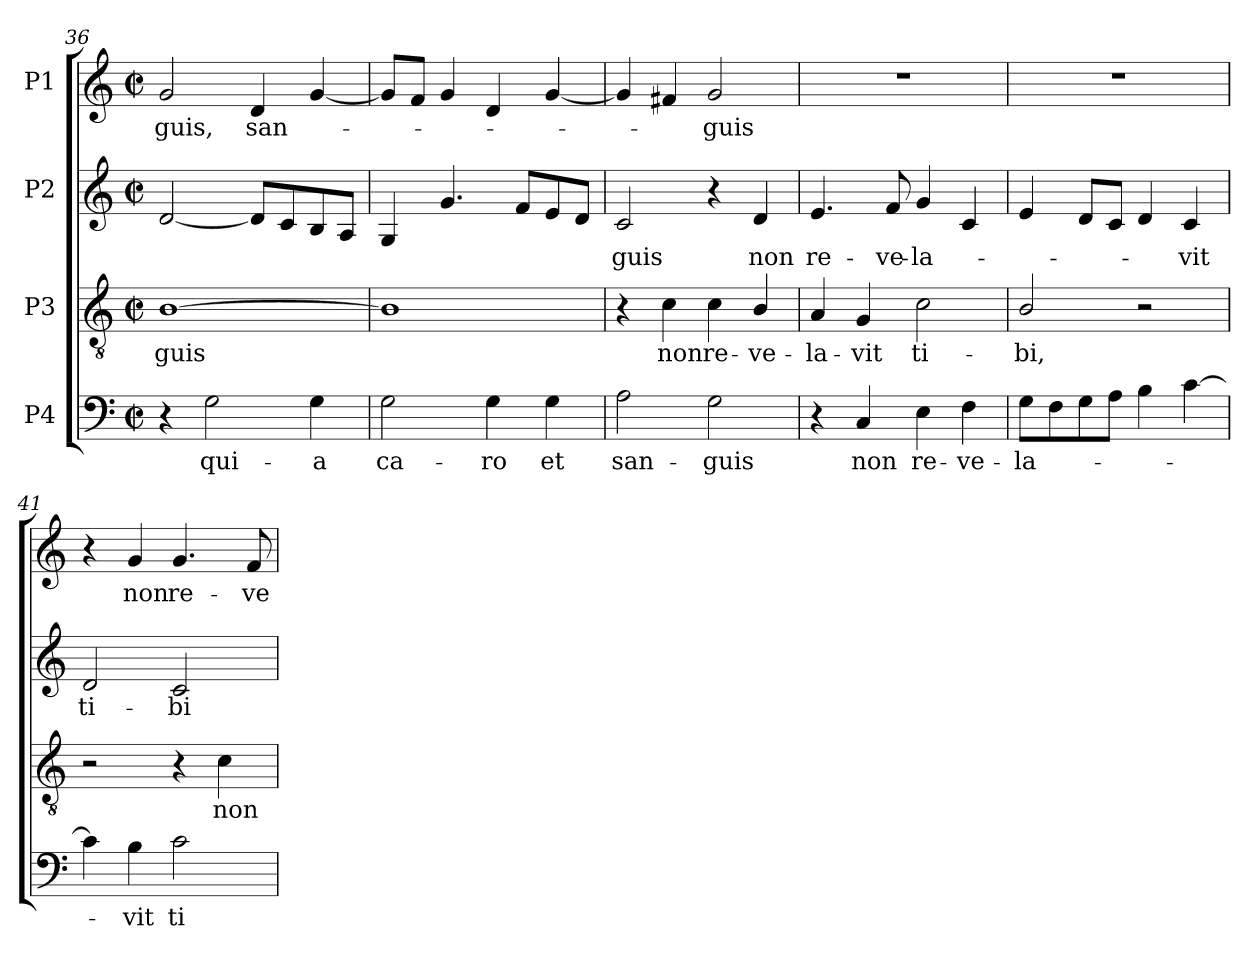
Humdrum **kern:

**kern	**text	**kern	**text	**kern	**text	**kern	**text
*part4	*part4	*part3	*part3	*part2	*part2	*part1	*part1
*staff4	*staff4	*staff3	*staff3	*staff2	*staff2	*staff1	*staff1
*I"P4	*	*I"P3	*	*I"P2	*	*I"P1	*
*clefF4	*	*clefGv2	*	*clefG2	*	*clefG2	*
*	*	*ITrd7c12	*	*	*	*	*
*k[]	*	*k[]	*	*k[]	*	*k[]	*
*C:	*	*C:	*	*C:	*	*C:	*
*M2/2	*	*M2/2	*	*M2/2	*	*M2/2	*
*met(c|)	*	*met(c|)	*	*met(c|)	*	*met(c|)	*
=36	=36	=36	=36	=36	=36	=36	=36
!	!	!	!LO:LY:b:color=#000000	!	!	!	!
!	!	!	!	!	!	!	!LO:LY:b:color=#000000
4r	.	[1BBi	-guis	[2di/	.	2gi/	-guis,
!	!LO:LY:b:color=#000000	!	!	!	!	!	!
2Gi\	qui-	.	.	.	.	.	.
!	!	!	!	!	!	!	!LO:LY:b:color=#000000
.	.	.	.	8di/L]	.	4di/	san-
.	.	.	.	8ci/	.	.	.
!	!LO:LY:b:color=#000000	!	!	!	!	!	!
4Gi\	-a	.	.	8Bi/	.	[4gi/	.
.	.	.	.	8Ai/J	.	.	.
!!LO:PB:g=z
=37	=37	=37	=37	=37	=37	=37	=37
!	!LO:LY:b:color=#000000	!	!	!	!	!	!
2Gi\	ca-	1BBi]	.	4Gi/	.	8gi/L]	.
.	.	.	.	.	.	8fi/J	.
.	.	.	.	4.gi/	.	4gi/	.
!	!LO:LY:b:color=#000000	!	!	!	!	!	!
4Gi\	-ro	.	.	.	.	4di/	.
.	.	.	.	8fi/L	.	.	.
!	!LO:LY:b:color=#000000	!	!	!	!	!	!
4Gi\	et	.	.	8ei/	.	[4gi/	.
.	.	.	.	8di/J	.	.	.
=38	=38	=38	=38	=38	=38	=38	=38
!	!LO:LY:b:color=#000000	!	!	!	!	!	!
!	!	!	!	!	!LO:LY:b:color=#000000	!	!
2Ai\	san-	4r	.	2ci/	-guis	4gi/]	.
!	!	!	!LO:LY:b:color=#000000	!	!	!	!
.	.	4Ci\	non	.	.	4f#Xi/	.
!	!LO:LY:b:color=#000000	!	!	!	!	!	!
!	!	!	!LO:LY:b:color=#000000	!	!	!	!
!	!	!	!	!	!	!	!LO:LY:b:color=#000000
2Gi\	-guis	4Ci\	re-	4r	.	2gi/	-guis
!	!	!	!LO:LY:b:color=#000000	!	!	!	!
!	!	!	!	!	!LO:LY:b:color=#000000	!	!
.	.	4BBi/	-ve-	4di/	non	.	.
=39	=39	=39	=39	=39	=39	=39	=39
!	!	!	!LO:LY:b:color=#000000	!	!	!	!
!	!	!	!	!	!LO:LY:b:color=#000000	!	!
4r	.	4AAi/	-la-	4.ei/	re-	1r	.
!	!LO:LY:b:color=#000000	!	!	!	!	!	!
!	!	!	!LO:LY:b:color=#000000	!	!	!	!
4Ci/	non	4GGi/	-vit	.	.	.	.
!	!	!	!	!	!LO:LY:b:color=#000000	!	!
.	.	.	.	8fi/	-ve-	.	.
!	!LO:LY:b:color=#000000	!	!	!	!	!	!
!	!	!	!LO:LY:b:color=#000000	!	!	!	!
!	!	!	!	!	!LO:LY:b:color=#000000	!	!
4Ei\	re-	2Ci\	ti-	4gi/	-la-	.	.
!	!LO:LY:b:color=#000000	!	!	!	!	!	!
4Fi\	-ve-	.	.	4ci/	.	.	.
=40	=40	=40	=40	=40	=40	=40	=40
!	!LO:LY:b:color=#000000	!	!	!	!	!	!
!	!	!	!LO:LY:b:color=#000000	!	!	!	!
8Gi\L	-la-	2BBi/	-bi,	4ei/	.	1r	.
8Fi\	.	.	.	.	.	.	.
8Gi\	.	.	.	8di/L	.	.	.
8Ai\J	.	.	.	8ci/J	.	.	.
4Bi\	.	2r	.	4di/	.	.	.
!	!	!	!	!	!LO:LY:b:color=#000000	!	!
[4ci\	.	.	.	4ci/	-vit	.	.
!!LO:LB:g=z
=41	=41	=41	=41	=41	=41	=41	=41
!	!	!	!	!	!LO:LY:b:color=#000000	!	!
4ci\]	.	2r	.	2di/	ti-	4r	.
!	!LO:LY:b:color=#000000	!	!	!	!	!	!
!	!	!	!	!	!	!	!LO:LY:b:color=#000000
4Bi\	-vit	.	.	.	.	4gi/	non
!	!LO:LY:b:color=#000000	!	!	!	!	!	!
!	!	!	!	!	!LO:LY:b:color=#000000	!	!
!	!	!	!	!	!	!	!LO:LY:b:color=#000000
2ci\	ti-	4r	.	2ci/	-bi	4.gi/	re-
!	!	!	!LO:LY:b:color=#000000	!	!	!	!
.	.	4Ci\	non	.	.	.	.
!	!	!	!	!	!	!	!LO:LY:b:color=#000000
.	.	.	.	.	.	8fi/	-ve-
=	=	=	=	=	=	=	=
*-	*-	*-	*-	*-	*-	*-	*-
